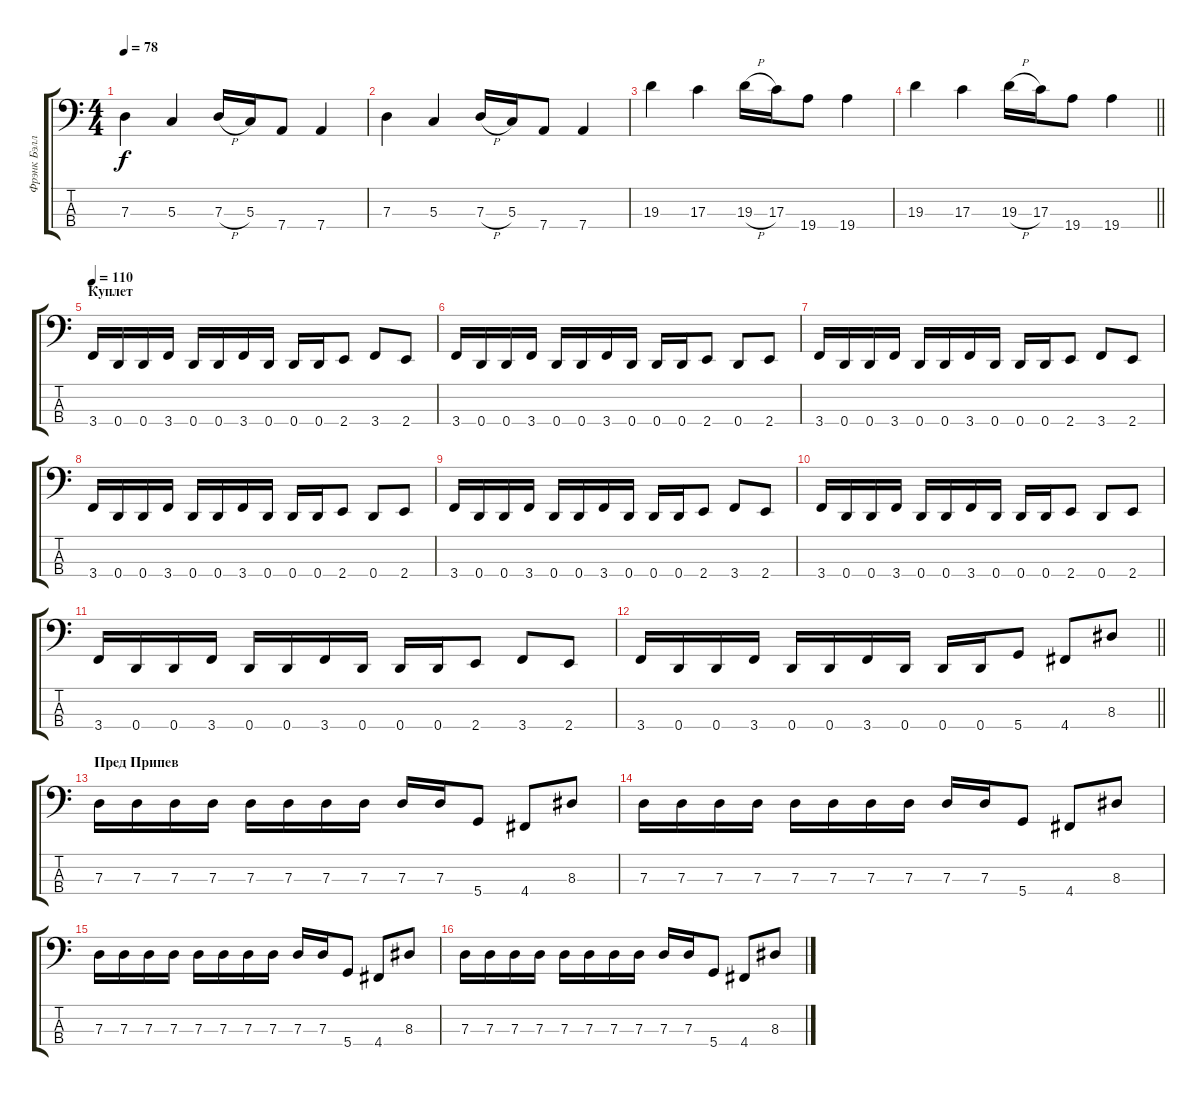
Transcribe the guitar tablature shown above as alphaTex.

\track ("Фрэнк Бэлло" "Фрэнк Бэлл") {instrument electricbasspick}
\staff {score tabs}
\tuning (F2 C2 G1 D1) {hide}
\ts (4 4)
\tempo 78
\clef f4
\ks c
7.3.4{dy f instrument electricbasspick} 5.3.4 7.3{h}.16 5.3.16 7.4.8 7.4.4 |
7.3.4 5.3.4 7.3{h}.16 5.3.16 7.4.8 7.4.4 |
19.3.4 17.3.4 19.3{h}.16 17.3.16 19.4.8 19.4.4 |
\barLineRight lightlight
19.3.4 17.3.4 19.3{h}.16 17.3.16 19.4.8 19.4.4 |
\section ("" "Куплет")
\tempo 110
3.4.16{instrument electricbassfinger} 0.4.16 0.4.16 3.4.16 0.4.16 0.4.16 3.4.16 0.4.16 0.4.16 0.4.16 2.4.8 3.4.8 2.4.8 |
3.4.16 0.4.16 0.4.16 3.4.16 0.4.16 0.4.16 3.4.16 0.4.16 0.4.16 0.4.16 2.4.8 0.4.8 2.4.8 |
3.4.16 0.4.16 0.4.16 3.4.16 0.4.16 0.4.16 3.4.16 0.4.16 0.4.16 0.4.16 2.4.8 3.4.8 2.4.8 |
3.4.16 0.4.16 0.4.16 3.4.16 0.4.16 0.4.16 3.4.16 0.4.16 0.4.16 0.4.16 2.4.8 0.4.8 2.4.8 |
3.4.16 0.4.16 0.4.16 3.4.16 0.4.16 0.4.16 3.4.16 0.4.16 0.4.16 0.4.16 2.4.8 3.4.8 2.4.8 |
3.4.16 0.4.16 0.4.16 3.4.16 0.4.16 0.4.16 3.4.16 0.4.16 0.4.16 0.4.16 2.4.8 0.4.8 2.4.8 |
3.4.16 0.4.16 0.4.16 3.4.16 0.4.16 0.4.16 3.4.16 0.4.16 0.4.16 0.4.16 2.4.8 3.4.8 2.4.8 |
\barLineRight lightlight
3.4.16 0.4.16 0.4.16 3.4.16 0.4.16 0.4.16 3.4.16 0.4.16 0.4.16 0.4.16 5.4.8 4.4.8 8.3.8 |
\section ("" "Пред Припев")
7.3.16 7.3.16 7.3.16 7.3.16 7.3.16 7.3.16 7.3.16 7.3.16 7.3.16 7.3.16 5.4.8 4.4.8 8.3.8 |
7.3.16 7.3.16 7.3.16 7.3.16 7.3.16 7.3.16 7.3.16 7.3.16 7.3.16 7.3.16 5.4.8 4.4.8 8.3.8 |
7.3.16 7.3.16 7.3.16 7.3.16 7.3.16 7.3.16 7.3.16 7.3.16 7.3.16 7.3.16 5.4.8 4.4.8 8.3.8 |
7.3.16 7.3.16 7.3.16 7.3.16 7.3.16 7.3.16 7.3.16 7.3.16 7.3.16 7.3.16 5.4.8 4.4.8 8.3.8
